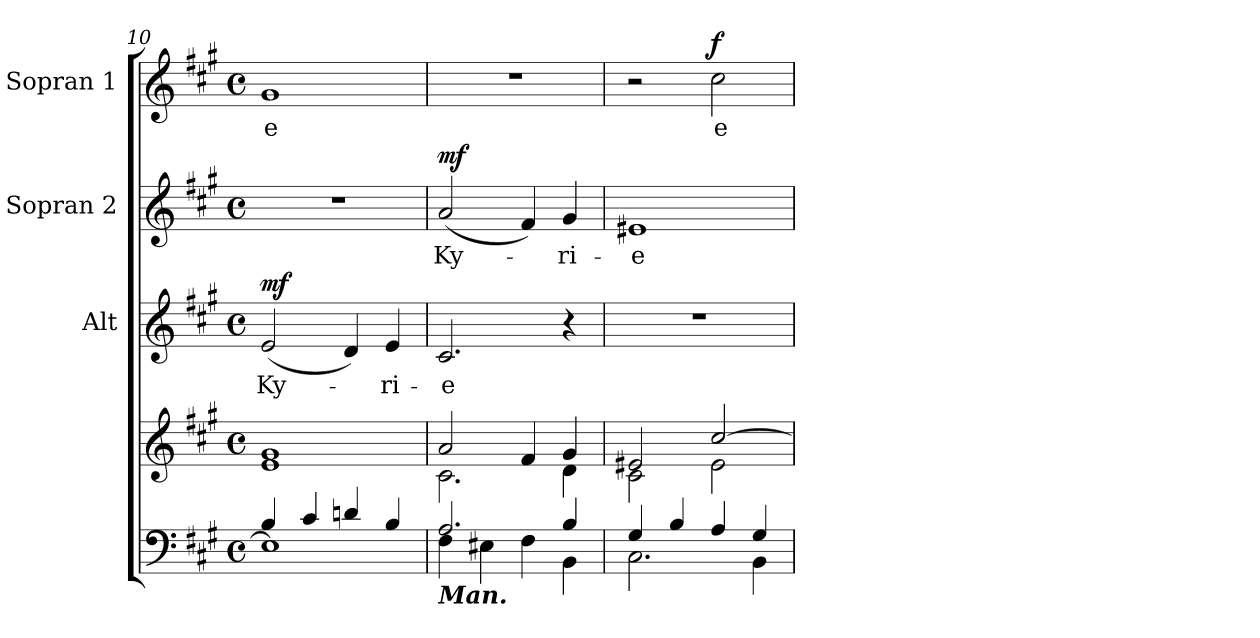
**kern	**kern	**kern	**text	**dynam	**kern	**text	**dynam	**kern	**text	**dynam
*part4	*part4	*part3	*part3	*part3	*part2	*part2	*part2	*part1	*part1	*part1
*staff5	*staff4	*staff3	*staff3	*staff3	*staff2	*staff2	*staff2	*staff1	*staff1	*staff1
*	*	*I"Alt	*	*	*I"Sopran 2	*	*	*I"Sopran 1	*	*
*	*	*I'A.	*	*	*I'S. 2	*	*	*I'S. 1	*	*
*clefF4	*clefG2	*clefG2	*	*	*clefG2	*	*	*clefG2	*	*
*k[f#c#g#]	*k[f#c#g#]	*k[f#c#g#]	*	*	*k[f#c#g#]	*	*	*k[f#c#g#]	*	*
*A:	*A:	*A:	*	*	*A:	*	*	*A:	*	*
*M4/4	*M4/4	*M4/4	*	*	*M4/4	*	*	*M4/4	*	*
*met(c)	*met(c)	*met(c)	*	*	*met(c)	*	*	*met(c)	*	*
=10	=10	=10	=10	=10	=10	=10	=10	=10	=10	=10
*^	*^	*	*	*	*	*	*	*	*	*
!	!	!	!	!	!LO:LY:b	!LO:DY:a	!	!	!	!	!LO:LY:b	!
4B/	1E]	1g#	1e	(<2e/	Ky-	mf	1r	.	.	1g#	-e	.
4c#/	.	.	.	.	.	.	.	.	.	.	.	.
4dn/	.	.	.	4d/)	.	.	.	.	.	.	.	.
!	!	!	!	!	!LO:LY:b	!	!	!	!	!	!	!
4B/	.	.	.	4e/	-ri-	.	.	.	.	.	.	.
=11	=11	=11	=11	=11	=11	=11	=11	=11	=11	=11	=11	=11
!LO:TX:b:Bi:t=Man.	!	!	!	!	!	!	!	!	!	!	!	!
!	!	!	!	!	!LO:LY:b	!	!	!LO:LY:b	!LO:DY:a	!	!	!
2.A/	4F#\	2a/	2.c#\	2.c#/	-e	.	(<2a/	Ky-	mf	1r	.	.
.	4E#X\	.	.	.	.	.	.	.	.	.	.	.
.	4F#\	4f#/	.	.	.	.	4f#/)	.	.	.	.	.
!	!	!	!	!	!	!	!	!LO:LY:b	!	!	!	!
4B/	4BB\	4g#/	4d\	4r	.	.	4g#/	-ri-	.	.	.	.
=12	=12	=12	=12	=12	=12	=12	=12	=12	=12	=12	=12	=12
!	!	!	!	!	!	!	!	!LO:LY:b	!	!	!	!
4G#/	2.C#\	2e#X/	2c#\	1r	.	.	1e#X	-e	.	2r	.	.
4B/	.	.	.	.	.	.	.	.	.	.	.	.
!	!	!	!	!	!	!	!	!	!	!	!LO:LY:b	!LO:DY:a
4A/	.	[>2cc#/	2e#\	.	.	.	.	.	.	2cc#\	e-	f
4G#/	4BB\	.	.	.	.	.	.	.	.	.	.	.
*v	*v	*	*	*	*	*	*	*	*	*	*	*
*	*v	*v	*	*	*	*	*	*	*	*	*
=	=	=	=	=	=	=	=	=	=	=
*-	*-	*-	*-	*-	*-	*-	*-	*-	*-	*-
